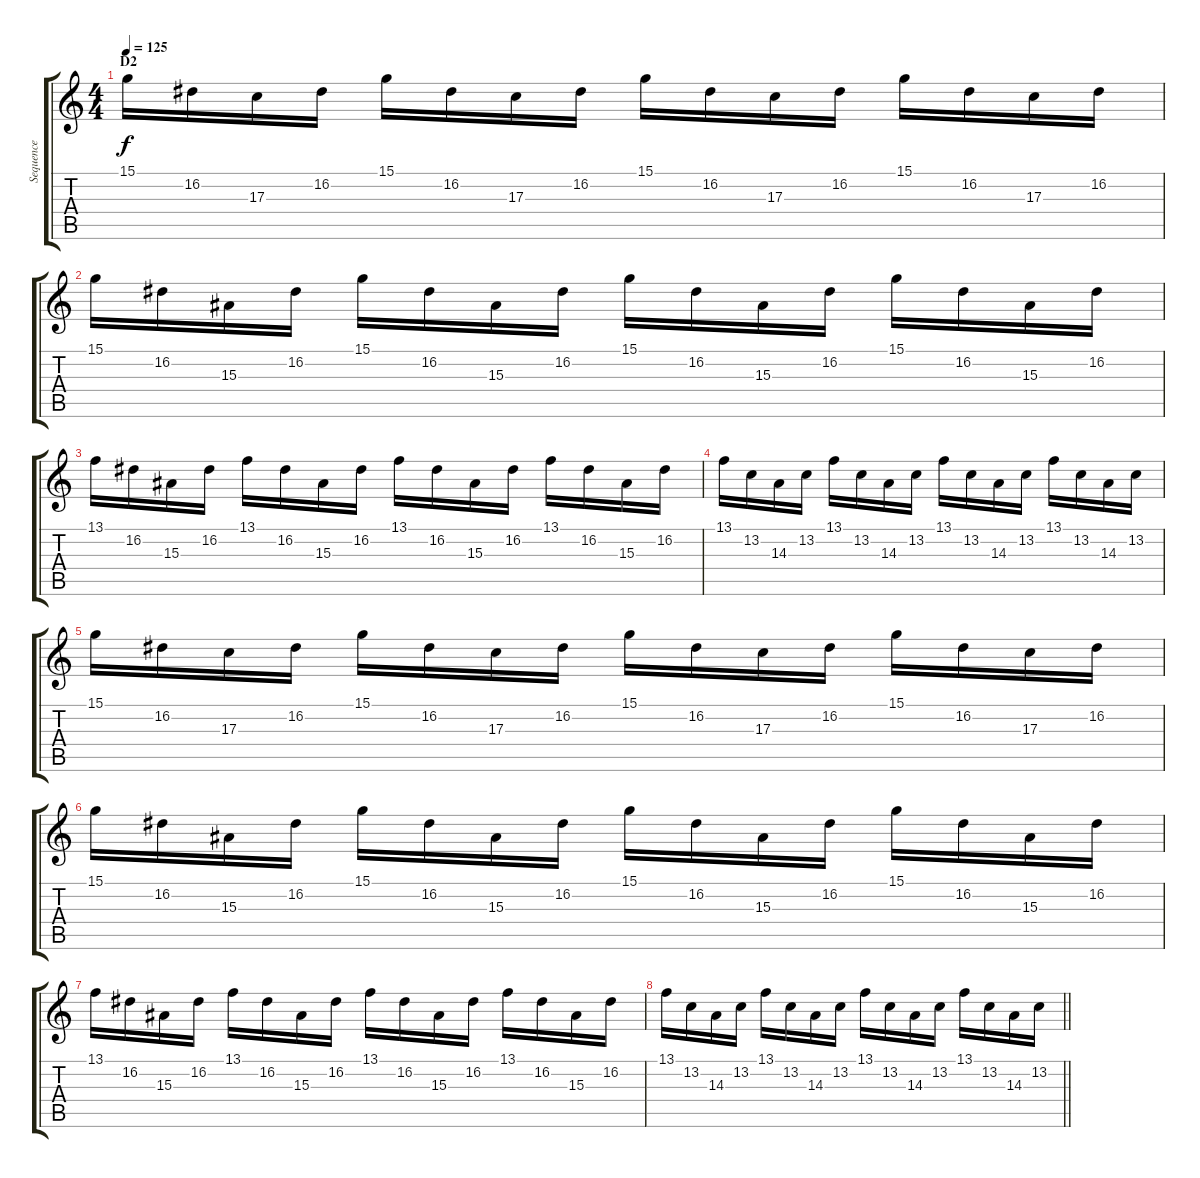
\track ("Sequence" "Sequence") {instrument lead1square}
\staff {score tabs}
\tuning (E4 B3 G3 D3 A2 E2) {hide}
\ts (4 4)
\section ("" "D2")
\tempo 125
\clef g2
\ks c
15.1.16{dy f} 16.2.16 17.3.16 16.2.16 15.1.16 16.2.16 17.3.16 16.2.16 15.1.16 16.2.16 17.3.16 16.2.16 15.1.16 16.2.16 17.3.16 16.2.16 |
15.1.16 16.2.16 15.3.16 16.2.16 15.1.16 16.2.16 15.3.16 16.2.16 15.1.16 16.2.16 15.3.16 16.2.16 15.1.16 16.2.16 15.3.16 16.2.16 |
13.1.16 16.2.16 15.3.16 16.2.16 13.1.16 16.2.16 15.3.16 16.2.16 13.1.16 16.2.16 15.3.16 16.2.16 13.1.16 16.2.16 15.3.16 16.2.16 |
13.1.16 13.2.16 14.3.16 13.2.16 13.1.16 13.2.16 14.3.16 13.2.16 13.1.16 13.2.16 14.3.16 13.2.16 13.1.16 13.2.16 14.3.16 13.2.16 |
15.1.16 16.2.16 17.3.16 16.2.16 15.1.16 16.2.16 17.3.16 16.2.16 15.1.16 16.2.16 17.3.16 16.2.16 15.1.16 16.2.16 17.3.16 16.2.16 |
15.1.16 16.2.16 15.3.16 16.2.16 15.1.16 16.2.16 15.3.16 16.2.16 15.1.16 16.2.16 15.3.16 16.2.16 15.1.16 16.2.16 15.3.16 16.2.16 |
13.1.16 16.2.16 15.3.16 16.2.16 13.1.16 16.2.16 15.3.16 16.2.16 13.1.16 16.2.16 15.3.16 16.2.16 13.1.16 16.2.16 15.3.16 16.2.16 |
\barLineRight lightlight
13.1.16 13.2.16 14.3.16 13.2.16 13.1.16 13.2.16 14.3.16 13.2.16 13.1.16 13.2.16 14.3.16 13.2.16 13.1.16 13.2.16 14.3.16 13.2.16
